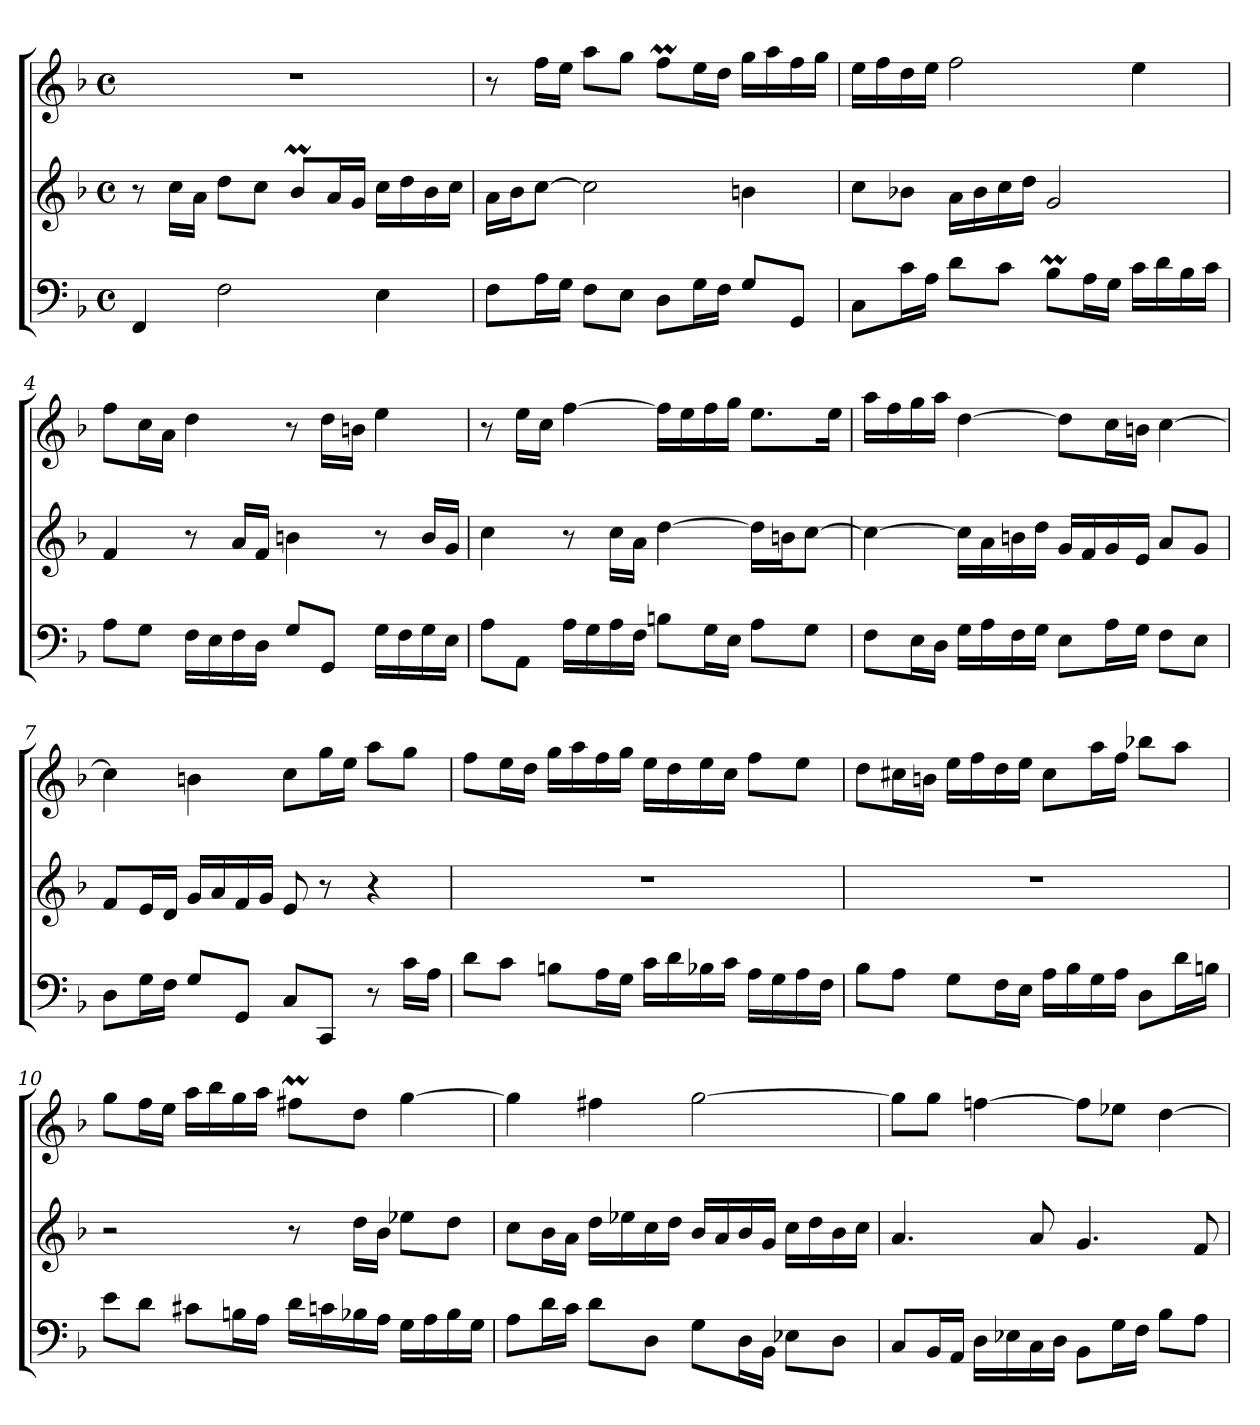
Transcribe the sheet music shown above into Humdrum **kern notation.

**kern	**kern	**kern
*part3	*part2	*part1
*staff3	*staff2	*staff1
*clefF4	*clefG2	*clefG2
*k[b-]	*k[b-]	*k[b-]
*F:	*F:	*F:
*M4/4	*M4/4	*M4/4
*met(c)	*met(c)	*met(c)
*MM92	*MM92	*MM92
=1	=1	=1
4FF	8r	1r
.	16ccLL	.
.	16aJJ	.
2F	8ddL	.
.	8ccJ	.
.	8b-ML	.
.	16aL	.
.	16gJJ	.
4E	16ccLL	.
.	16dd	.
.	16b-	.
.	16ccJJ	.
=2	=2	=2
8FL	16aLL	8r
.	16b-J	.
16AL	[8ccJ	16ffLL
16GJJ	.	16eeJJ
8FL	2cc]	8aaL
8EJ	.	8ggJ
8DL	.	8ffML
16GL	.	16eeL
16FJJ	.	16ddJJ
8GL	4bn	16ggLL
.	.	16aa
8GGJ	.	16ff
.	.	16ggJJ
=3	=3	=3
8CL	8ccL	16eeLL
.	.	16ff
16cL	8b-XJ	16dd
16AJJ	.	16eeJJ
8dL	16aLL	2ff
.	16b-	.
8cJ	16cc	.
.	16ddJJ	.
8B-ML	2g	.
16AL	.	.
16GJJ	.	.
16cLL	.	4ee
16d	.	.
16B-	.	.
16cJJ	.	.
=4	=4	=4
8AL	4f	8ffL
8GJ	.	16ccL
.	.	16aJJ
16FLL	8r	4dd
16E	.	.
16F	16aLL	.
16DJJ	16fJJ	.
8GL	4bn	8r
8GGJ	.	16ddLL
.	.	16bnJJ
16GLL	8r	4ee
16F	.	.
16G	16bLL	.
16EJJ	16gJJ	.
=5	=5	=5
8AL	4cc	8r
8AAJ	.	16eeLL
.	.	16ccJJ
16ALL	8r	[4ff
16G	.	.
16A	16ccLL	.
16FJJ	16aJJ	.
8BnL	[4dd	16ffLL]
.	.	16ee
16GL	.	16ff
16EJJ	.	16ggJJ
8AL	16ddLL]	8.eeL
.	16bnJ	.
8GJ	[8ccJ	.
.	.	16eeJk
=6	=6	=6
8FL	4cc_	16aaLL
.	.	16ff
16EL	.	16gg
16DJJ	.	16aaJJ
16GLL	16ccLL]	[4dd
16A	16a	.
16F	16bn	.
16GJJ	16ddJJ	.
8EL	16gLL	8ddL]
.	16f	.
16AL	16g	16ccL
16GJJ	16eJJ	16bnJJ
8FL	8aL	[4cc
8EJ	8gJ	.
=7	=7	=7
8DL	8fL	4cc]
16GL	16eL	.
16FJJ	16dJJ	.
8GL	16gLL	4bn
.	16a	.
8GGJ	16f	.
.	16gJJ	.
8CL	8e	8ccL
8CCJ	8r	16ggL
.	.	16eeJJ
8r	4r	8aaL
16cLL	.	8ggJ
16AJJ	.	.
=8	=8	=8
8dL	1r	8ffL
8cJ	.	16eeL
.	.	16ddJJ
8BnL	.	16ggLL
.	.	16aa
16AL	.	16ff
16GJJ	.	16ggJJ
16cLL	.	16eeLL
16d	.	16dd
16B-X	.	16ee
16cJJ	.	16ccJJ
16ALL	.	8ffL
16G	.	.
16A	.	8eeJ
16FJJ	.	.
=9	=9	=9
8B-L	1r	8ddL
8AJ	.	16cc#XL
.	.	16bnJJ
8GL	.	16eeLL
.	.	16ff
16FL	.	16dd
16EJJ	.	16eeJJ
16ALL	.	8cc#L
16B-	.	.
16G	.	16aaL
16AJJ	.	16ffJJ
8DL	.	8bb-XL
16dL	.	8aaJ
16BnJJ	.	.
=10	=10	=10
8eL	2r	8ggL
8dJ	.	16ffL
.	.	16eeJJ
8c#XL	.	16aaLL
.	.	16bb-
16BnL	.	16gg
16AJJ	.	16aaJJ
16dLL	8r	8ff#XmL
16cn	.	.
16B-X	16ddLL	8ddJ
16AJJ	16b-JJ	.
16GLL	8ee-XL	[4gg
16A	.	.
16B-	8ddJ	.
16GJJ	.	.
=11	=11	=11
8AL	8ccL	4gg]
16dL	16b-L	.
16cJJ	16aJJ	.
8dL	16ddLL	4ff#X
.	16ee-X	.
8DJ	16cc	.
.	16ddJJ	.
8GL	16b-LL	[2gg
.	16a	.
16DL	16b-	.
16BB-JJ	16gJJ	.
8E-XL	16ccLL	.
.	16dd	.
8DJ	16b-	.
.	16ccJJ	.
=12	=12	=12
8CL	4.a	8ggL]
16BB-L	.	8ggJ
16AAJJ	.	.
16DLL	.	[4ffn
16E-X	.	.
16C	8a	.
16DJJ	.	.
8BB-L	4.g	8ffL]
16GL	.	8ee-XJ
16FJJ	.	.
8B-L	.	[4dd
8AJ	8f	.
=	=	=
*-	*-	*-
